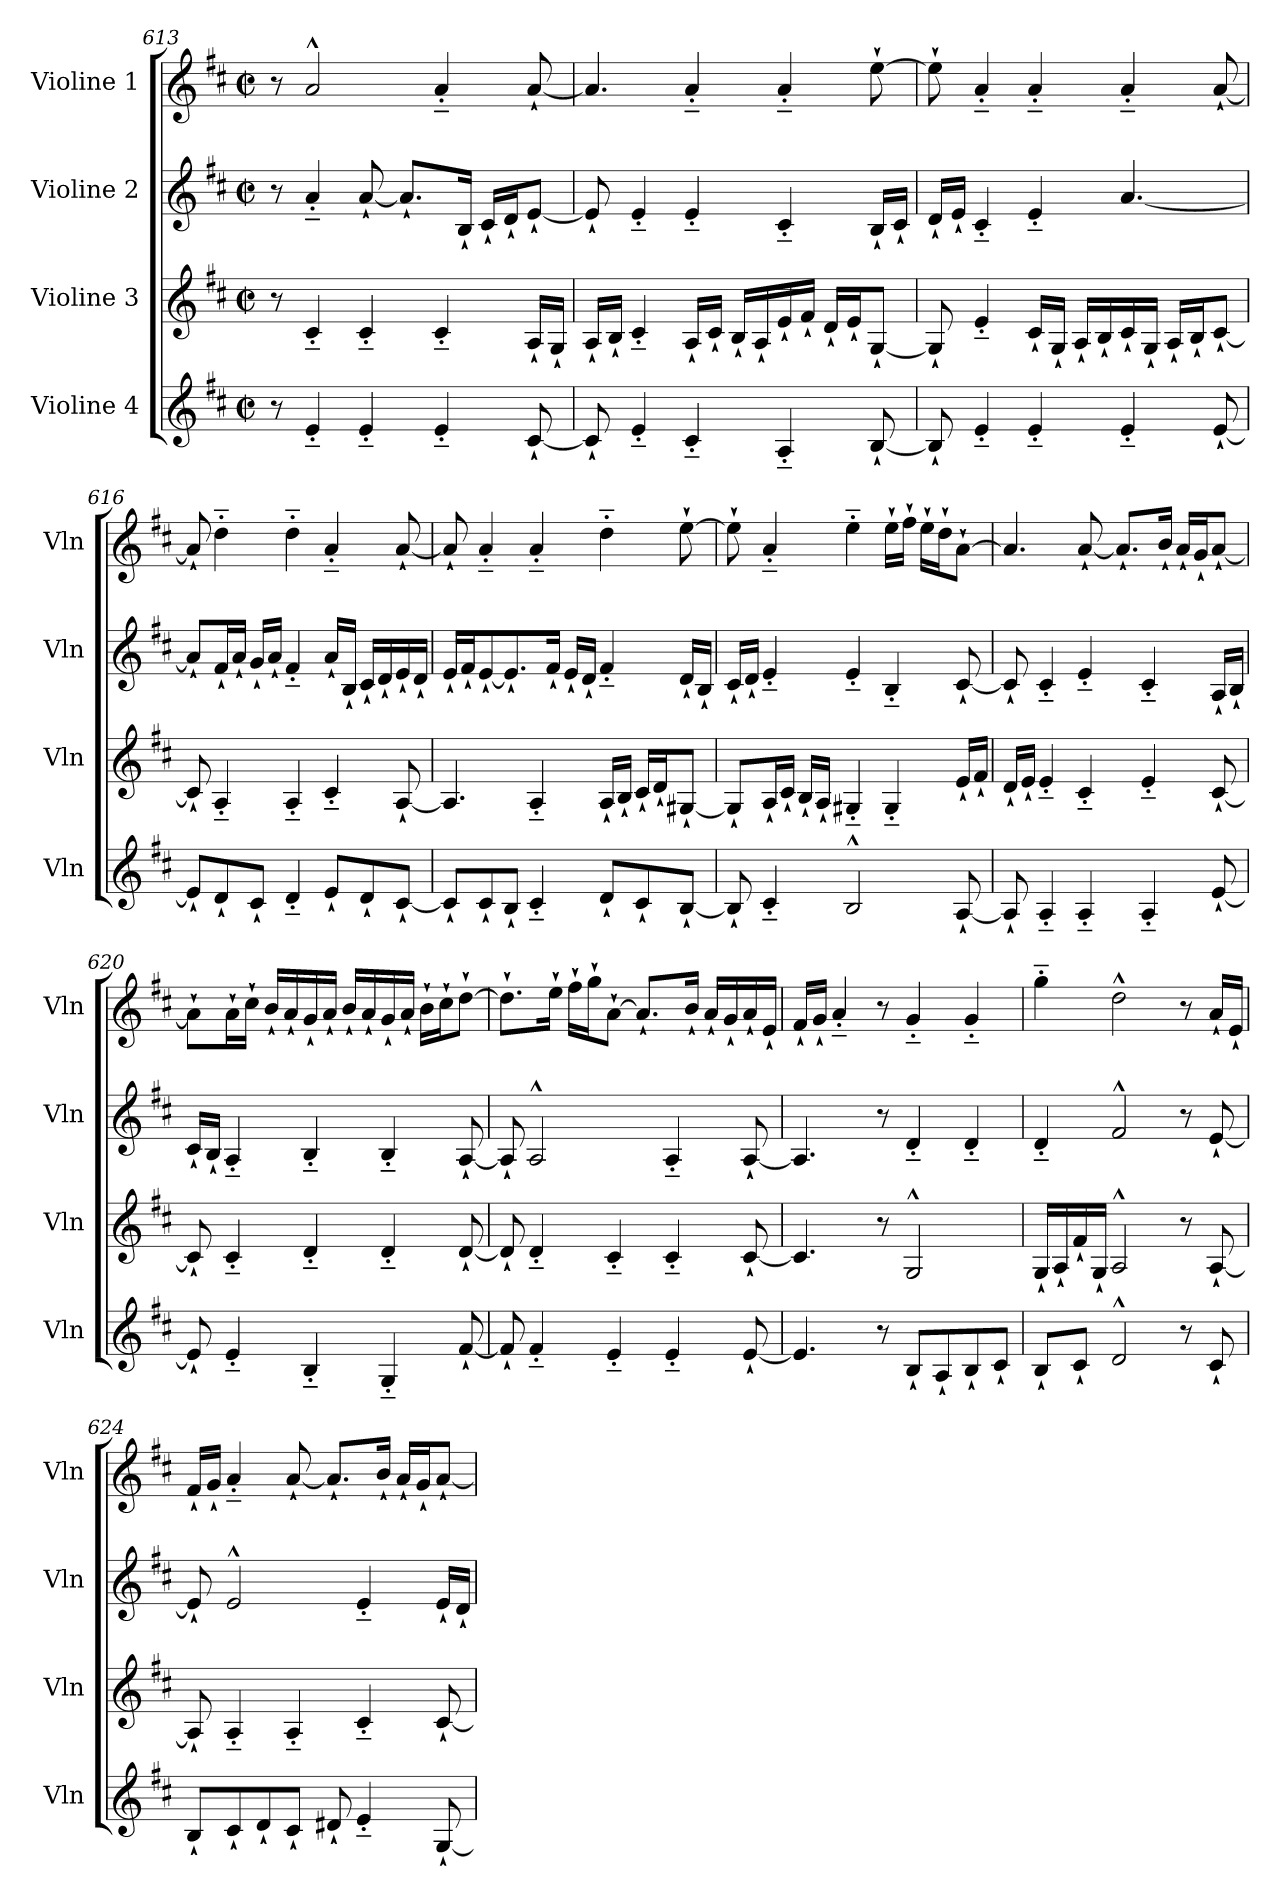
**kern	**kern	**kern	**kern
*part4	*part3	*part2	*part1
*staff4	*staff3	*staff2	*staff1
*I"Violine 4	*I"Violine 3	*I"Violine 2	*I"Violine 1
*I'Vln	*I'Vln	*I'Vln	*I'Vln
*clefG2	*clefG2	*clefG2	*clefG2
*k[f#c#]	*k[f#c#]	*k[f#c#]	*k[f#c#]
*D:	*D:	*D:	*D:
*M2/2	*M2/2	*M2/2	*M2/2
*met(c|)	*met(c|)	*met(c|)	*met(c|)
=613	=613	=613	=613
8r	8r	8r	8r
4e~'/	4c#~'/	4a~'/	2a^^/
4e~'/	4c#~'/	[8a`/	.
.	.	8.a`/L]	.
4e~'/	4c#~'/	.	4a~'/
.	.	16B`/Jk	.
.	.	16c#`/LL	.
.	.	16d`/J	.
[8c#`/	16A`/LL	[8e`/J	[8a`/
.	16G`/JJ	.	.
!!LO:LB:g=z
=614	=614	=614	=614
8c#`/]	16A`/LL	8e`/]	4.a/]
.	16B`/JJ	.	.
4e~'/	4c#~'/	4e~'/	.
4c#~'/	16A`/LL	4e~'/	4a~'/
.	16c#`/JJ	.	.
.	16B`/LL	.	.
.	16A`/	.	.
4A~'/	16e`/	4c#~'/	4a~'/
.	16f#`/JJ	.	.
.	16d`/LL	.	.
.	16e`/J	.	.
[8B`/	[8G`/J	16B`/LL	[8ee`\
.	.	16c#`/JJ	.
=615	=615	=615	=615
8B`/]	8G`/]	16d`/LL	8ee`\]
.	.	16e`/JJ	.
4e~'/	4e~'/	4c#~'/	4a~'/
4e~'/	16c#`/LL	4e~'/	4a~'/
.	16G`/JJ	.	.
.	16A`/LL	.	.
.	16B`/	.	.
4e~'/	16c#`/	[4.a/	4a~'/
.	16G`/JJ	.	.
.	16A`/LL	.	.
.	16B`/J	.	.
[8e`/	[8c#`/J	.	[8a`/
=616	=616	=616	=616
8e`/L]	8c#`/]	8a`/L]	8a`/]
8d`/	4A~'/	16f#`/L	4dd~'\
.	.	16a`/JJ	.
8c#`/J	.	16g`/LL	.
.	.	16a`/JJ	.
4d~'/	4A~'/	4f#~'/	4dd~'\
8e`/L	4c#~'/	16a`/LL	4a~'/
.	.	16B`/JJ	.
8d`/	.	16c#`/LL	.
.	.	16d`/	.
[8c#`/J	[8A`/	16e`/	[8a`/
.	.	16d`/JJ	.
!!LO:LB:g=z
=617	=617	=617	=617
8c#`/L]	4.A/]	16e`/LL	8a`/]
.	.	16f#`/J	.
8c#`/	.	[8e`/	4a~'/
8B`/J	.	8.e`/]	.
4c#~'/	4A~'/	.	4a~'/
.	.	16f#`/Jk	.
.	.	16e`/LL	.
.	.	16d`/JJ	.
8d`/L	16A`/LL	4f#~'/	4dd~'\
.	16B`/JJ	.	.
8c#`/	16c#`/LL	.	.
.	16d`/J	.	.
[8B`/J	[8G#X`/J	16d`/LL	[8ee`\
.	.	16B`/JJ	.
=618	=618	=618	=618
8B`/]	8G#`/L]	16c#`/LL	8ee`\]
.	.	16d`/JJ	.
4c#~'/	16A`/L	4e~'/	4a~'/
.	16c#`/JJ	.	.
.	16B`/LL	.	.
.	16A`/JJ	.	.
2B^^/	4G#X~'/	4e~'/	4ee~'\
.	4G#~'/	4B~'/	16ee`\LL
.	.	.	16ff#`\JJ
.	.	.	16ee`\LL
.	.	.	16dd`\J
[8A`/	16e`/LL	[8c#`/	[8a`\J
.	16f#`/JJ	.	.
=619	=619	=619	=619
8A`/]	16d`/LL	8c#`/]	4.a/]
.	16e`/JJ	.	.
4A~'/	4e~'/	4c#~'/	.
4A~'/	4c#~'/	4e~'/	[8a`/
.	.	.	8.a`/L]
4A~'/	4e~'/	4c#~'/	.
.	.	.	16b`/Jk
.	.	.	16a`/LL
.	.	.	16g`/J
[8e`/	[8c#`/	16A`/LL	[8a`/J
.	.	16B`/JJ	.
!!LO:PB:g=z
=620	=620	=620	=620
8e`/]	8c#`/]	16c#`/LL	8a`\L]
.	.	16B`/JJ	.
4e~'/	4c#~'/	4A~'/	16a`\L
.	.	.	16cc#`\JJ
.	.	.	16b`/LL
.	.	.	16a`/
4B~'/	4d~'/	4B~'/	16g`/
.	.	.	16a`/JJ
.	.	.	16b`/LL
.	.	.	16a`/
4G~'/	4d~'/	4B~'/	16g`/
.	.	.	16a`/JJ
.	.	.	16b`\LL
.	.	.	16cc#`\J
[8f#`/	[8d`/	[8A`/	[8dd`\J
=621	=621	=621	=621
8f#`/]	8d`/]	8A`/]	8.dd`\L]
4f#~'/	4d~'/	2A^^/	.
.	.	.	16ee`\Jk
.	.	.	16ff#`\LL
.	.	.	16gg`\J
4e~'/	4c#~'/	.	[8a`\J
.	.	.	8.a`/L]
4e~'/	4c#~'/	4A~'/	.
.	.	.	16b`/Jk
.	.	.	16a`/LL
.	.	.	16g`/
[8e`/	[8c#`/	[8A`/	16a`/
.	.	.	16e`/JJ
=622	=622	=622	=622
4.e/]	4.c#/]	4.A/]	16f#`/LL
.	.	.	16g`/JJ
.	.	.	4a~'/
8r	8r	8r	8r
8B`/L	2G^^/	4d~'/	4g~'/
8A`/	.	.	.
8B`/	.	4d~'/	4g~'/
8c#`/J	.	.	.
=623	=623	=623	=623
8B`/L	16G`/LL	4d~'/	4gg~'\
.	16A`/	.	.
8c#`/J	16f#`/	.	.
.	16G`/JJ	.	.
2d^^/	2A^^/	2f#^^/	2dd^^\
8r	8r	8r	8r
8c#`/	[8A`/	[8e`/	16a`/LL
.	.	.	16e`/JJ
!!LO:LB:g=z
=624	=624	=624	=624
8B`/L	8A`/]	8e`/]	16f#`/LL
.	.	.	16g`/JJ
8c#`/	4A~'/	2e^^/	4a~'/
8d`/	.	.	.
8c#`/J	4A~'/	.	[8a`/
8d#X`/	.	.	8.a`/L]
4e~'/	4c#~'/	4e~'/	.
.	.	.	16b`/Jk
.	.	.	16a`/LL
.	.	.	16g`/J
[8G`/	[8c#`/	16e`/LL	[8a`/J
.	.	16d`/JJ	.
=	=	=	=
*-	*-	*-	*-
